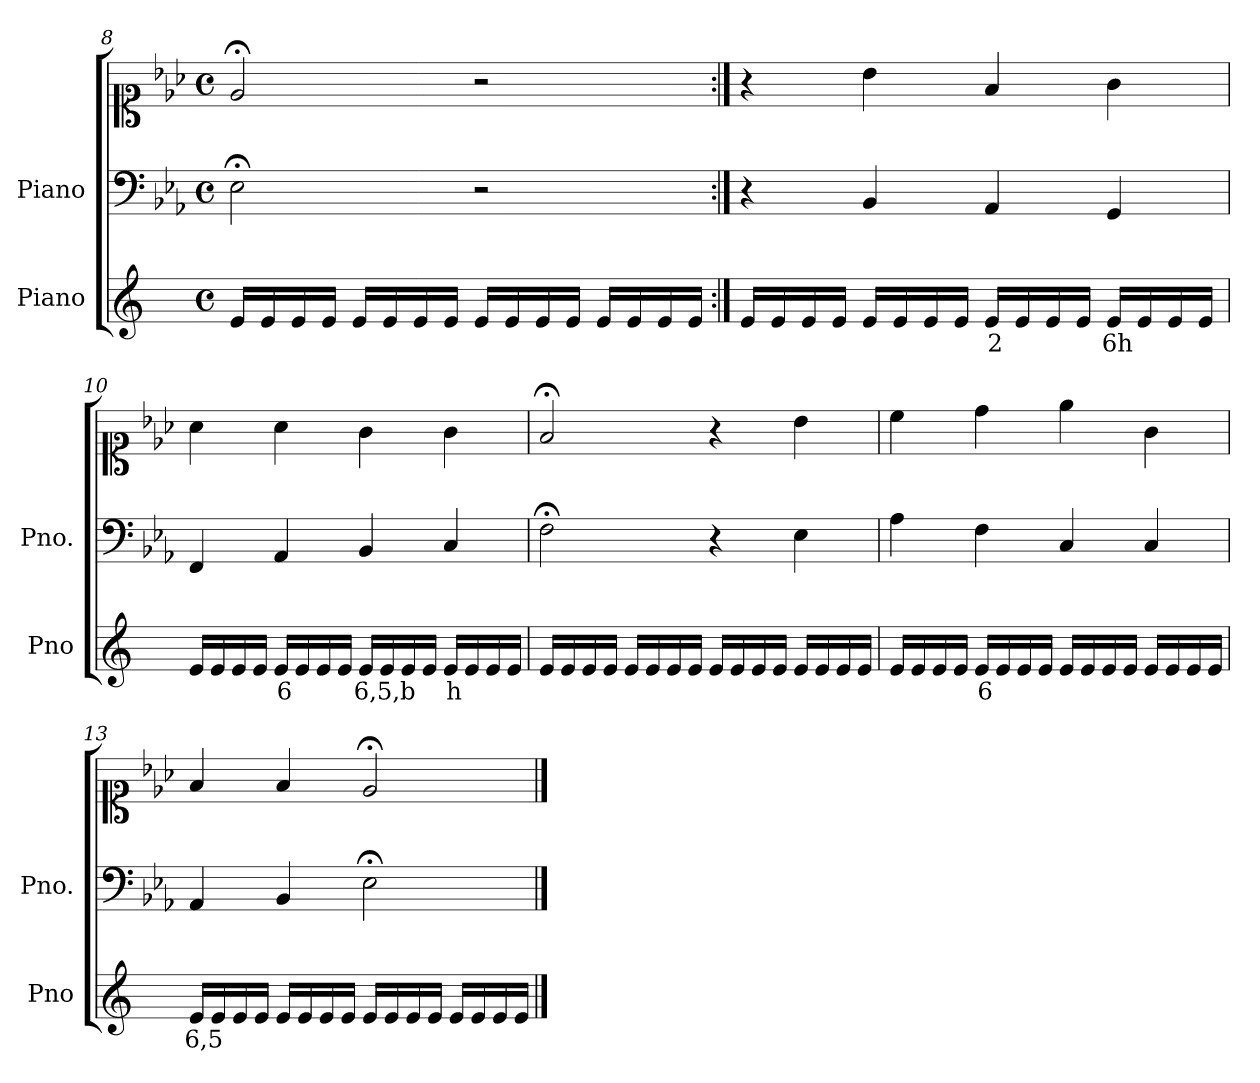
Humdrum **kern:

**kern	**text	**kern	**kern
*part2	*part2	*part1	*part1
*staff3	*staff3	*staff2	*staff1
*I"Piano	*	*I"Piano	*
*I'Pno	*	*I'Pno.	*
*clefG2	*	*clefF4	*clefC1
*k[]	*	*k[b-e-a-]	*k[b-e-a-]
*M4/4	*	*M4/4	*M4/4
*met(c)	*	*met(c)	*met(c)
=8	=8	=8	=8
16e/LL	.	2E-;<\	2e-;</
16e/	.	.	.
16e/	.	.	.
16e/JJ	.	.	.
16e/LL	.	.	.
16e/	.	.	.
16e/	.	.	.
16e/JJ	.	.	.
16e/LL	.	2r	2r
16e/	.	.	.
16e/	.	.	.
16e/JJ	.	.	.
16e/LL	.	.	.
16e/	.	.	.
16e/	.	.	.
16e/JJ	.	.	.
=9:|!	=9:|!	=9:|!	=9:|!
16e/LL	.	4r	4r
16e/	.	.	.
16e/	.	.	.
16e/JJ	.	.	.
16e/LL	.	4BB-/	4b-\
16e/	.	.	.
16e/	.	.	.
16e/JJ	.	.	.
!	!LO:LY:b	!	!
16e/LL	2	4AA-/	4f/
16e/	.	.	.
16e/	.	.	.
16e/JJ	.	.	.
!	!LO:LY:b	!	!
16e/LL	6h	4GG/	4g\
16e/	.	.	.
16e/	.	.	.
16e/JJ	.	.	.
=10	=10	=10	=10
16e/LL	.	4FF/	4a-\
16e/	.	.	.
16e/	.	.	.
16e/JJ	.	.	.
!	!LO:LY:b	!	!
16e/LL	6	4AA-/	4a-\
16e/	.	.	.
16e/	.	.	.
16e/JJ	.	.	.
!	!LO:LY:b	!	!
16e/LL	6,5,b	4BB-/	4g\
16e/	.	.	.
16e/	.	.	.
16e/JJ	.	.	.
!	!LO:LY:b	!	!
16e/LL	h	4C/	4g\
16e/	.	.	.
16e/	.	.	.
16e/JJ	.	.	.
=11	=11	=11	=11
16e/LL	.	2F;<\	2f;</
16e/	.	.	.
16e/	.	.	.
16e/JJ	.	.	.
16e/LL	.	.	.
16e/	.	.	.
16e/	.	.	.
16e/JJ	.	.	.
16e/LL	.	4r	4r
16e/	.	.	.
16e/	.	.	.
16e/JJ	.	.	.
16e/LL	.	4E-\	4b-\
16e/	.	.	.
16e/	.	.	.
16e/JJ	.	.	.
=12	=12	=12	=12
16e/LL	.	4A-\	4cc\
16e/	.	.	.
16e/	.	.	.
16e/JJ	.	.	.
!	!LO:LY:b	!	!
16e/LL	6	4F\	4dd\
16e/	.	.	.
16e/	.	.	.
16e/JJ	.	.	.
16e/LL	.	4C/	4ee-\
16e/	.	.	.
16e/	.	.	.
16e/JJ	.	.	.
16e/LL	.	4C/	4g\
16e/	.	.	.
16e/	.	.	.
16e/JJ	.	.	.
=13	=13	=13	=13
!	!LO:LY:b	!	!
16e/LL	6,5	4AA-/	4f/
16e/	.	.	.
16e/	.	.	.
16e/JJ	.	.	.
16e/LL	.	4BB-/	4f/
16e/	.	.	.
16e/	.	.	.
16e/JJ	.	.	.
16e/LL	.	2E-;<\	2e-;</
16e/	.	.	.
16e/	.	.	.
16e/JJ	.	.	.
16e/LL	.	.	.
16e/	.	.	.
16e/	.	.	.
16e/JJ	.	.	.
==	==	==	==
*-	*-	*-	*-
